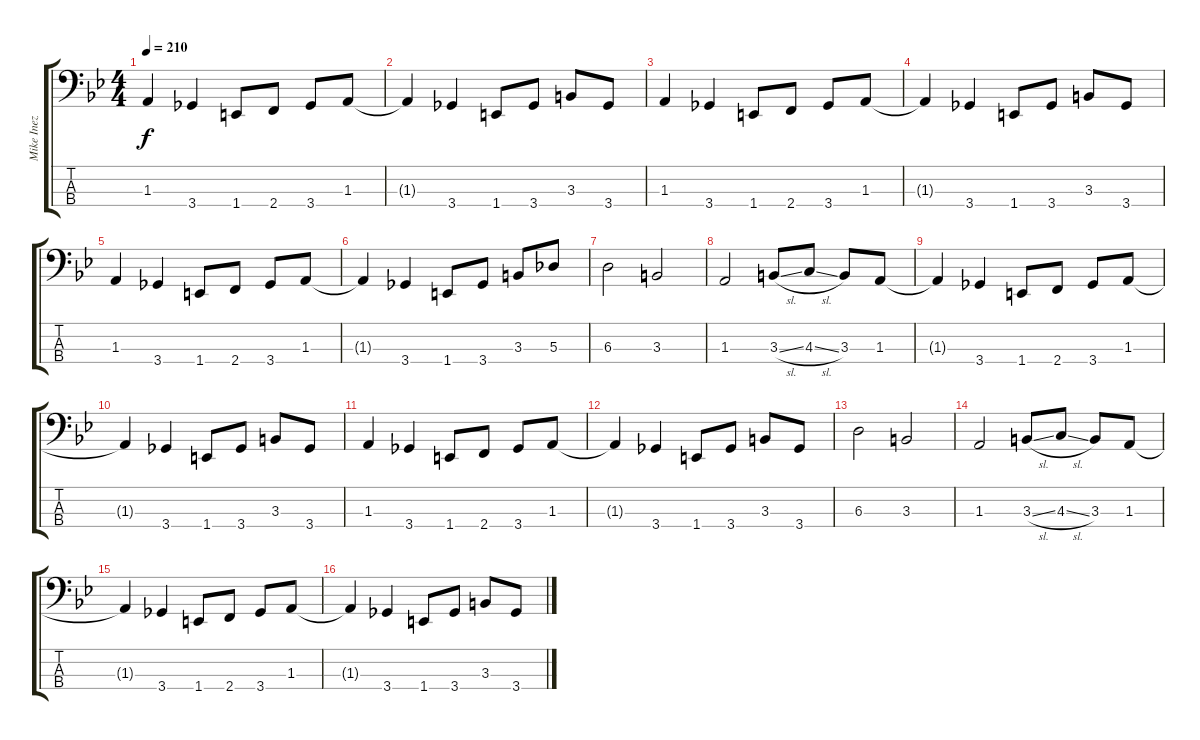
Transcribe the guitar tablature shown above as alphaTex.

\track ("Mike Inez - Bass" "Mike Inez ") {instrument electricbasspick}
\staff {score tabs}
\tuning (Gb2 Db2 Ab1 Eb1) {hide}
\ts (4 4)
\tempo 210
\clef f4
\ks bb
1.3.4{dy f} 3.4.4 1.4.8 2.4.8 3.4.8 1.3.8 |
1.3{t}.4 3.4.4 1.4.8 3.4.8 3.3.8 3.4.8 |
1.3.4 3.4.4 1.4.8 2.4.8 3.4.8 1.3.8 |
1.3{t}.4 3.4.4 1.4.8 3.4.8 3.3.8 3.4.8 |
1.3.4 3.4.4 1.4.8 2.4.8 3.4.8 1.3.8 |
1.3{t}.4 3.4.4 1.4.8 3.4.8 3.3.8 5.3.8 |
6.3.2 3.3.2 |
1.3.2 3.3{sl}.8 4.3{sl}.8 3.3.8 1.3.8 |
1.3{t}.4 3.4.4 1.4.8 2.4.8 3.4.8 1.3.8 |
1.3{t}.4 3.4.4 1.4.8 3.4.8 3.3.8 3.4.8 |
1.3.4 3.4.4 1.4.8 2.4.8 3.4.8 1.3.8 |
1.3{t}.4 3.4.4 1.4.8 3.4.8 3.3.8 3.4.8 |
6.3.2 3.3.2 |
1.3.2 3.3{sl}.8 4.3{sl}.8 3.3.8 1.3.8 |
1.3{t}.4 3.4.4 1.4.8 2.4.8 3.4.8 1.3.8 |
1.3{t}.4 3.4.4 1.4.8 3.4.8 3.3.8 3.4.8
